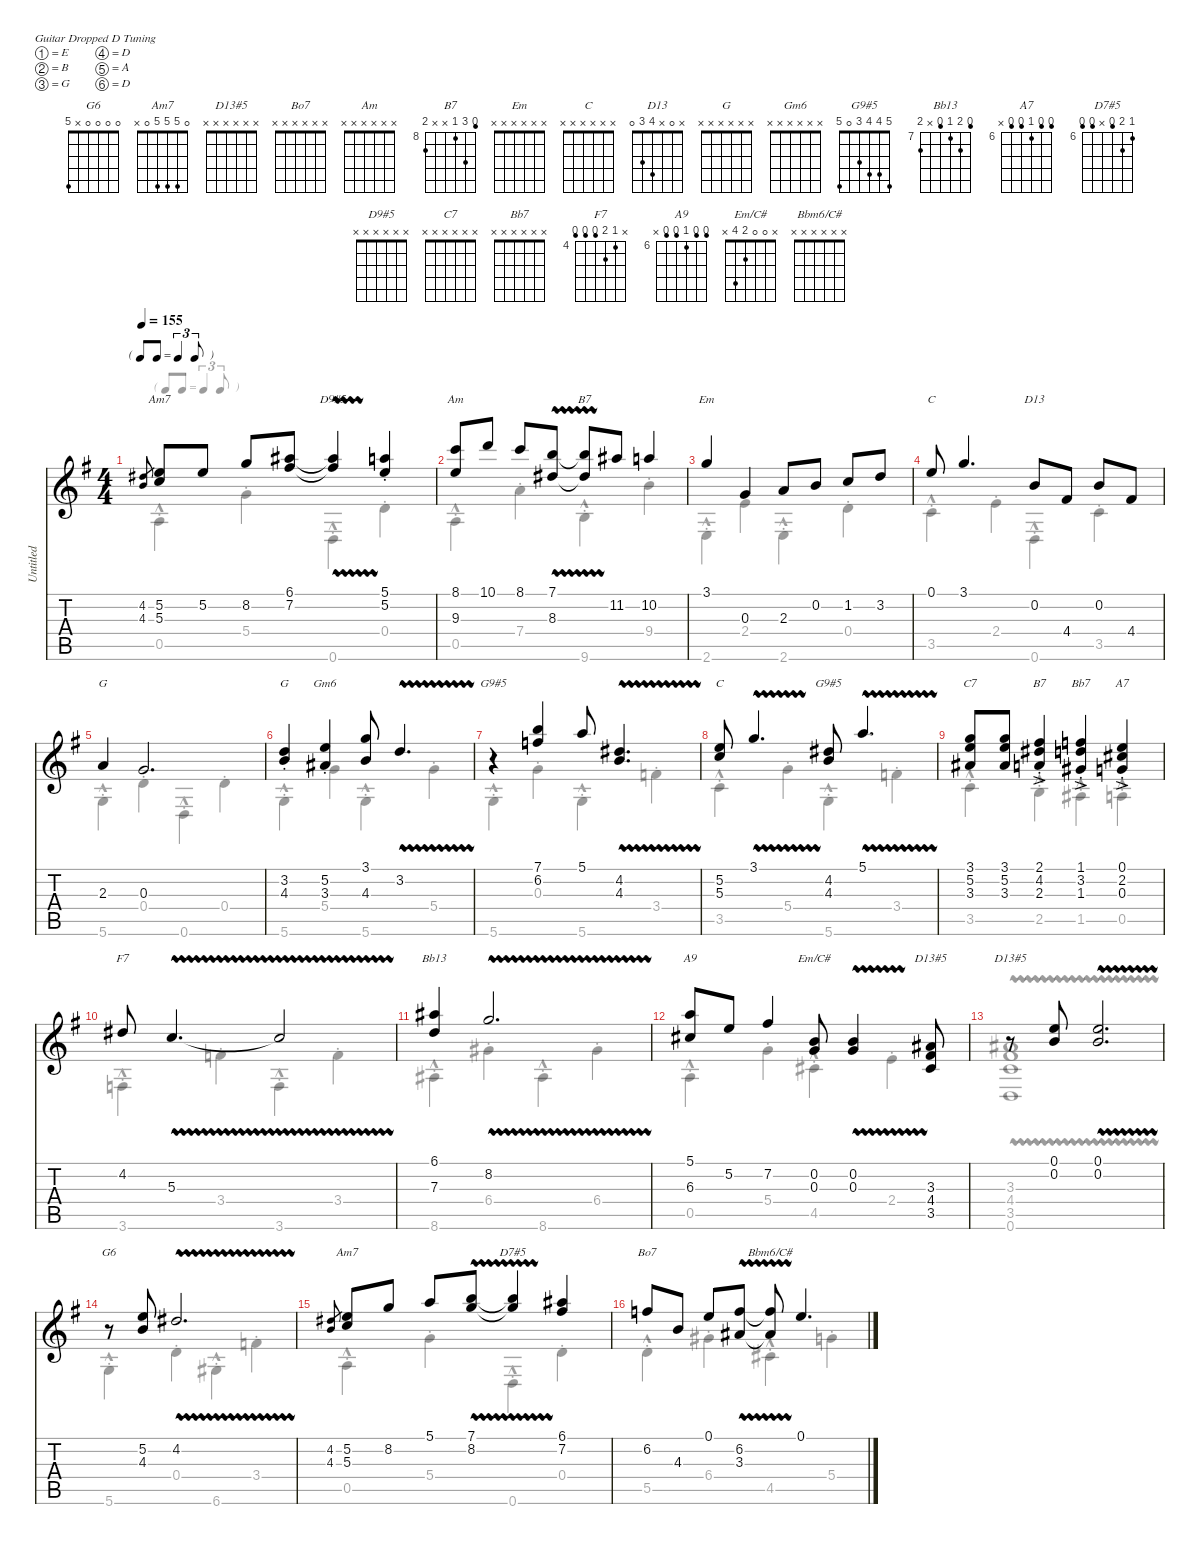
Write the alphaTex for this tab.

\defaultSystemsLayout 4
\hideDynamics
\bracketExtendMode nobrackets
\otherSystemsTrackNameOrientation horizontal
\track ("Untitled" "Untitled") {instrument acousticguitarsteel}
\staff {score tabs}
\tuning (E4 B3 G3 D3 A2 D2)
\chord ("G6" 0 0 0 0 x 5)
\chord ("Am7" 0 5 5 5 0 x)
\chord ("D13#5" x x x x x x)
\chord ("Bo7" x x x x x x)
\chord ("Am" x x x x x x)
\chord ("B7" 7 10 8 x x 9) {firstfret 8}
\chord ("Em" x x x x x x)
\chord ("C" x x x x x x)
\chord ("D13" x 0 x 4 3 0)
\chord ("G" x x x x x x)
\chord ("Gm6" x x x x x x)
\chord ("G9#5" 5 4 4 3 0 5)
\chord ("Bb13" 6 8 7 6 x 8) {firstfret 7}
\chord ("A7" 5 5 6 5 5 x) {firstfret 6}
\chord ("D7#5" 6 7 5 x 5 5) {firstfret 6}
\chord ("D9#5" x x x x x x)
\chord ("C7" x x x x x x)
\chord ("Bb7" x x x x x x)
\chord ("F7" x 4 5 3 3 3) {firstfret 4}
\chord ("A9" 5 5 6 5 5 x) {firstfret 6}
\chord ("Em/C#" x 0 0 2 4 x)
\chord ("Bbm6/C#" x x x x x x)
\voice
\ts (4 4)
\tf triplet8th
\tempo 155
\clef g2
\ks g
(4.2{acc #} 4.3{acc forcenatural}).8{gr dy mf beam Up} (5.2{acc forcenatural} 5.3{acc forcenatural}).8{ch "Am7" beam Up} 5.2{acc forcenatural}.8{beam Up} 8.2{acc forcenatural}.8{beam Up} (6.1{acc #} 7.2{acc #}).8{beam Up} (6.1{vw t acc #} 7.2{vw t acc #}).4{ch "D9#5" beam Up} (5.1{st acc forcenatural} 5.2{st acc forcenatural}).4{beam Up} |
(8.1{acc forcenatural} 9.3{acc forcenatural}).8{ch "Am" beam Up} 10.1{acc forcenatural}.8{beam Up} 8.1{acc forcenatural}.8{beam Up} (7.1{vw acc forcenatural} 8.3{vw acc #}).8{beam Up} (7.1{t acc forcenatural} 8.3{t acc #}).8{ch "B7" beam Up} 11.2{acc #}.8{beam Up} 10.2{acc forcenatural}.4{beam Up} |
3.1{acc forcenatural}.4{ch "Em" beam Up} 0.3{acc forcenatural}.4{beam Up} 2.3{acc forcenatural}.8{beam Up} 0.2{acc forcenatural}.8{beam Up} 1.2{acc forcenatural}.8{beam Up} 3.2{acc forcenatural}.8{beam Up} |
0.1{acc forcenatural}.8{ch "C" beam Up} 3.1{acc forcenatural}.4{d beam Up} 0.2{acc forcenatural}.8{ch "D13" beam Up} 4.4{acc #}.8{beam Up} 0.2{acc forcenatural}.8{beam Up} 4.4{acc #}.8{beam Up} |
2.3{acc forcenatural}.4{ch "G" beam Up} 0.3{acc forcenatural}.2{d beam Up} |
(3.2{st acc forcenatural} 4.3{st acc forcenatural}).4{ch "G" beam Up} (5.2{st acc forcenatural} 3.3{st acc #}).4{ch "Gm6" beam Up} (3.1{acc forcenatural} 4.3{acc forcenatural}).8{beam Up} 3.2{vw acc forcenatural}.4{d beam Up} |
r.4{ch "G9#5" beam Up} (7.1{acc forcenatural} 6.2{acc forcenatural}).4{beam Up} 5.1{acc forcenatural}.8{beam Up} (4.2{vw acc #} 4.3{vw acc forcenatural}).4{d beam Up} |
(5.2{acc forcenatural} 5.3{acc forcenatural}).8{ch "C" beam Up} 3.1{vw acc forcenatural}.4{d beam Up} (4.2{acc #} 4.3{acc forcenatural}).8{ch "G9#5" beam Up} 5.1{vw acc forcenatural}.4{d beam Up} |
(3.1{acc forcenatural} 5.2{acc forcenatural} 3.3{acc #}).8{ch "C7" beam Up} (3.1{acc forcenatural} 5.2{acc forcenatural} 3.3{acc #}).8{beam Up} (2.1{ac st acc #} 4.2{ac st acc #} 2.3{ac st acc forcenatural}).4{ch "B7" beam Up} (1.1{ac st acc forcenatural} 3.2{ac st acc forcenatural} 1.3{ac st acc #}).4{ch "Bb7" beam Up} (0.1{ac st acc forcenatural} 2.2{ac st acc #} 0.3{ac st acc forcenatural}).4{ch "A7" beam Up} |
4.2{acc #}.8{ch "F7" beam Up} 5.3{vw acc forcenatural}.4{d beam Up} 5.3{t acc forcenatural}.2{beam Up} |
(6.1{acc #} 7.3{acc forcenatural}).4{ch "Bb13" beam Up} 8.2{vw acc forcenatural}.2{d beam Up} |
(5.1{acc forcenatural} 6.3{acc #}).8{ch "A9" beam Up} 5.2{acc forcenatural}.8{beam Up} 7.2{acc #}.4{beam Up} (0.2{acc forcenatural} 0.3{acc forcenatural}).8{ch "Em/C#" beam Up} (0.2{vw acc forcenatural} 0.3{vw acc forcenatural}).4{beam Up} (3.3{acc #} 4.4{acc #} 3.5{acc forcenatural}).8{ch "D13#5" beam Up} |
r.8{ch "D13#5" beam Up} (0.1{acc forcenatural} 0.2{acc forcenatural}).8{beam Up} (0.1{vw acc forcenatural} 0.2{vw acc forcenatural}).2{d beam Up} |
r.8{ch "G6" beam Up} (5.2{acc forcenatural} 4.3{acc forcenatural}).8{beam Up} 4.2{vw acc #}.2{d beam Up} |
(4.2{acc #} 4.3{acc forcenatural}).8{gr beam Up} (5.2{acc forcenatural} 5.3{acc forcenatural}).8{ch "Am7" beam Up} 8.2{acc forcenatural}.8{beam Up} 5.1{acc forcenatural}.8{beam Up} (7.1{vw acc forcenatural} 8.2{vw acc forcenatural}).8{beam Up} (7.1{t acc forcenatural} 8.2{t acc forcenatural}).4{ch "D7#5" beam Up} (6.1{acc #} 7.2{acc #}).4{beam Up} |
6.2{acc forcenatural}.8{ch "Bo7" beam Up} 4.3{acc forcenatural}.8{beam Up} 0.1{acc forcenatural}.8{beam Up} (6.2{vw acc forcenatural} 3.3{vw acc #}).8{beam Up} (6.2{t acc forcenatural} 3.3{t acc #}).8{ch "Bbm6/C#" beam Up} 0.1{acc forcenatural}.4{d beam Up}
\voice
\clef g2
\ottava regular
\simile none
\ks g
0.5{hac st acc forcenatural}.4{dy mf beam Down} 5.4{st acc forcenatural}.4{beam Down} 0.6{hac st acc forcenatural}.4{beam Down} 0.4{st acc forcenatural}.4{beam Down} |
0.5{hac st acc forcenatural}.4{beam Down} 7.4{st acc forcenatural}.4{beam Down} 9.6{hac st acc forcenatural}.4{beam Down} 9.4{st acc forcenatural}.4{beam Down} |
2.6{hac st acc forcenatural}.4{beam Down} 2.4{st acc forcenatural}.4{beam Down} 2.6{hac st acc forcenatural}.4{beam Down} 0.4{st acc forcenatural}.4{beam Down} |
3.5{hac st acc forcenatural}.4{beam Down} 2.4{st acc forcenatural}.4{beam Down} 0.6{hac st acc forcenatural}.4{beam Down} 3.5{st acc forcenatural}.4{beam Down} |
5.6{hac st acc forcenatural}.4{beam Down} 0.4{st acc forcenatural}.4{beam Down} 0.6{hac st acc forcenatural}.4{beam Down} 0.4{st acc forcenatural}.4{beam Down} |
5.6{hac st acc forcenatural}.4{beam Down} 5.4{st acc forcenatural}.4{beam Down} 5.6{hac st acc forcenatural}.4{beam Down} 5.4{st acc forcenatural}.4{beam Down} |
5.6{hac st acc forcenatural}.4{beam Down} 0.3{st acc forcenatural}.4{beam Down} 5.6{hac st acc forcenatural}.4{beam Down} 3.4{st acc forcenatural}.4{beam Down} |
3.5{hac st acc forcenatural}.4{beam Down} 5.4{st acc forcenatural}.4{beam Down} 5.6{hac st acc forcenatural}.4{beam Down} 3.4{st acc forcenatural}.4{beam Down} |
3.5{hac st acc forcenatural}.4{beam Down} 2.5{hac st acc forcenatural}.4{beam Down} 1.5{hac st acc #}.4{beam Down} 0.5{hac st acc forcenatural}.4{beam Down} |
3.6{hac st acc forcenatural}.4{beam Down} 3.4{st acc forcenatural}.4{beam Down} 3.6{hac st acc forcenatural}.4{beam Down} 3.4{st acc forcenatural}.4{beam Down} |
8.6{hac st acc #}.4{beam Down} 6.4{st acc #}.4{beam Down} 8.6{hac st acc #}.4{beam Down} 6.4{st acc #}.4{beam Down} |
0.5{hac st acc forcenatural}.4{beam Down} 5.4{st acc forcenatural}.4{beam Down} 4.5{hac st acc #}.4{beam Down} 2.4{st acc forcenatural}.4{beam Down} |
(3.3{vw acc #} 4.4{vw acc #} 3.5{vw acc forcenatural} 0.6{vw acc forcenatural}).1{beam Down} |
5.6{hac st acc forcenatural}.4{beam Down} 0.4{st acc forcenatural}.4{beam Down} 6.6{hac st acc #}.4{beam Down} 3.4{st acc forcenatural}.4{beam Down} |
0.5{hac st acc forcenatural}.4{beam Down} 5.4{st acc forcenatural}.4{beam Down} 0.6{hac st acc forcenatural}.4{beam Down} 0.4{st acc forcenatural}.4{beam Down} |
5.5{hac st acc forcenatural}.4{beam Down} 6.4{st acc #}.4{beam Down} 4.5{hac st acc #}.4{beam Down} 5.4{st acc forcenatural}.4{beam Down}
